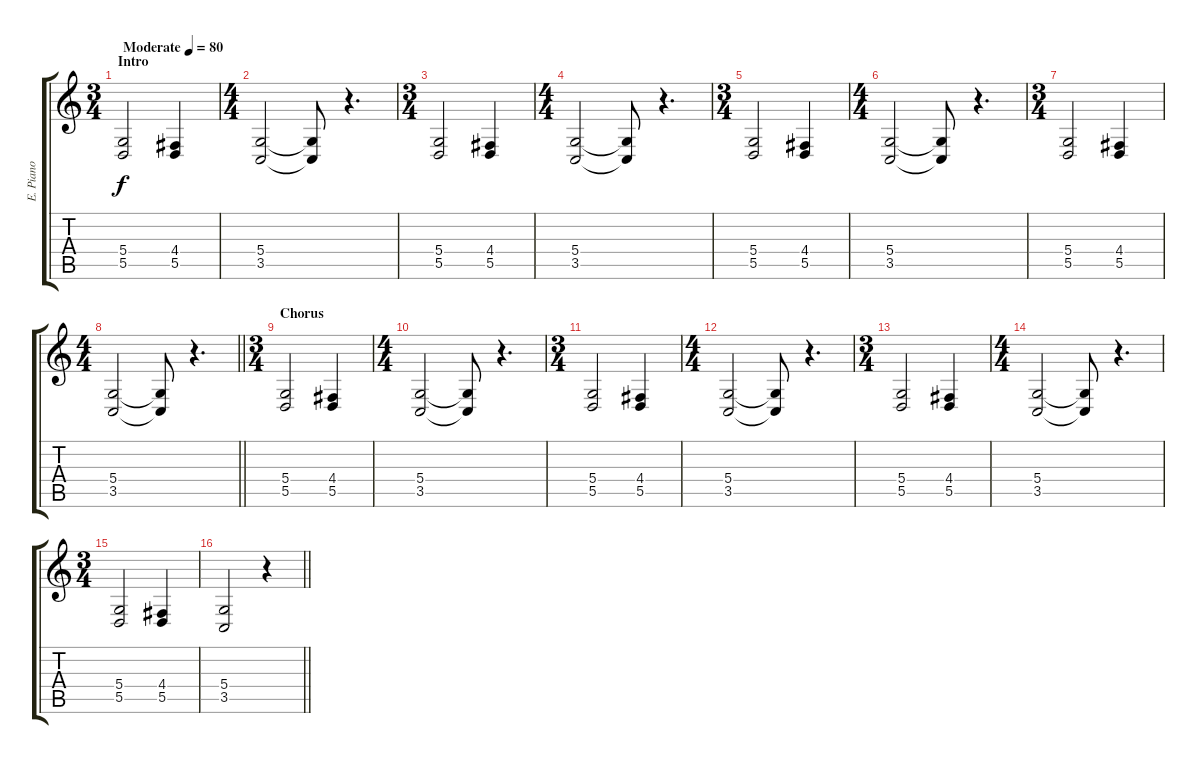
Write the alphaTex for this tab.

\track ("E. Piano" "E. Piano") {instrument electricpiano1}
\staff {score tabs}
\tuning (E4 B3 G3 D3 A2 E2) {hide}
\ts (3 4)
\section ("" "Intro")
\tempo (80 "Moderate")
\clef g2
\ks c
(5.4 5.5).2{dy f instrument electricpiano1} (4.4 5.5).4 |
\ts (4 4)
(5.4 3.5).2 (5.4{t} 3.5{t}).8 r.4{d} |
\ts (3 4)
(5.4 5.5).2 (4.4 5.5).4 |
\ts (4 4)
(5.4 3.5).2 (5.4{t} 3.5{t}).8 r.4{d} |
\ts (3 4)
(5.4 5.5).2 (4.4 5.5).4 |
\ts (4 4)
(5.4 3.5).2 (5.4{t} 3.5{t}).8 r.4{d} |
\ts (3 4)
(5.4 5.5).2 (4.4 5.5).4 |
\ts (4 4)
\barLineRight lightlight
(5.4 3.5).2 (5.4{t} 3.5{t}).8 r.4{d} |
\ts (3 4)
\section ("" "Chorus")
(5.4 5.5).2 (4.4 5.5).4 |
\ts (4 4)
(5.4 3.5).2 (5.4{t} 3.5{t}).8 r.4{d} |
\ts (3 4)
(5.4 5.5).2 (4.4 5.5).4 |
\ts (4 4)
(5.4 3.5).2 (5.4{t} 3.5{t}).8 r.4{d} |
\ts (3 4)
(5.4 5.5).2 (4.4 5.5).4 |
\ts (4 4)
(5.4 3.5).2 (5.4{t} 3.5{t}).8 r.4{d} |
\ts (3 4)
(5.4 5.5).2 (4.4 5.5).4 |
\barLineRight lightlight
(5.4 3.5).2 r.4
